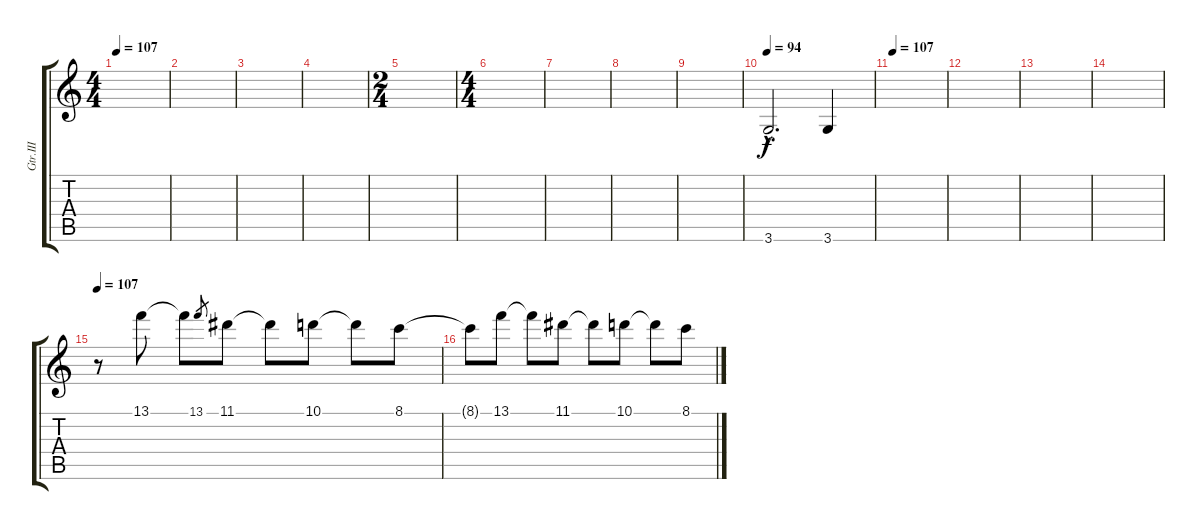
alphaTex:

\track ("Gtr.III" "Gtr.III") {instrument electricguitarjazz}
\staff {score tabs}
\tuning (E4 B3 G3 D3 A2 E2) {hide}
\ts (4 4)
\tempo 107
\clef g2
\ks c
|
|
|
|
\ts (2 4)
|
\ts (4 4)
|
|
|
|
\tempo 94
3.6{hac}.2{d instrument synthdrum} 3.6.4 |
\tempo 107
|
|
|
|
\tempo 107
r.8 13.1.8 13.1{t}.8 13.1.8{gr} 11.1.8 11.1{t}.8 10.1.8 10.1{t}.8 8.1.8 |
8.1{t}.8 13.1.8 13.1{t}.8 11.1.8 11.1{t}.8 10.1.8 10.1{t}.8 8.1.8
